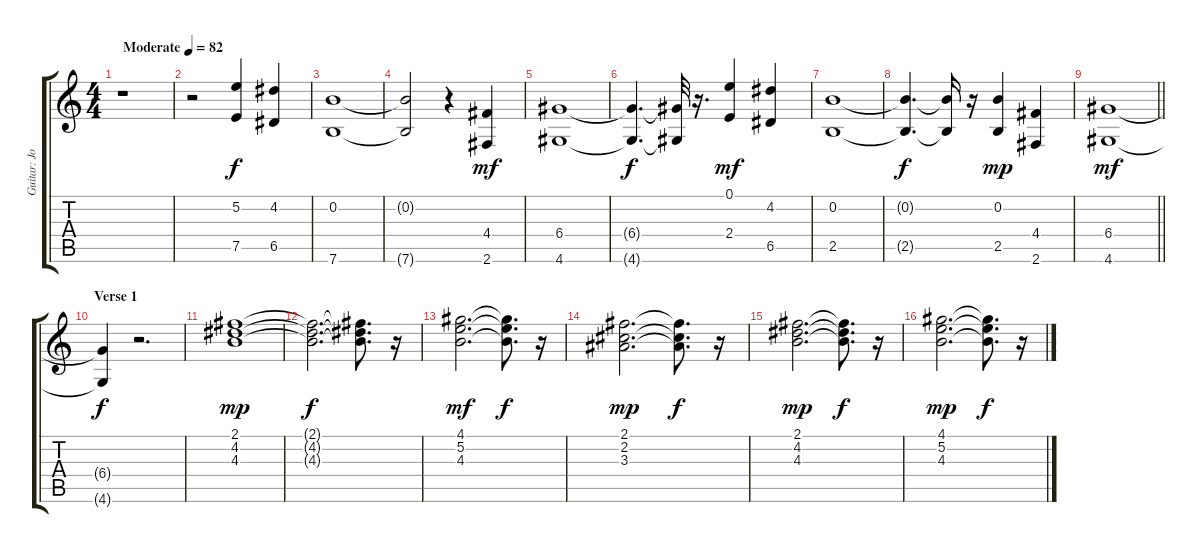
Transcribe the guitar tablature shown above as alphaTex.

\track ("Guitar: Jonas Isacsson" "Guitar: Jo") {instrument electricguitarjazz}
\staff {score tabs}
\tuning (E4 B3 G3 D3 A2 E2) {hide}
\ts (4 4)
\tempo (82 "Moderate")
\clef g2
\ks c
r.1{dy f instrument electricguitarjazz} |
r.2 (5.2 7.5).4 (4.2 6.5).4 |
(0.2 7.6).1 |
(0.2{t} 7.6{t}).2 r.4 (4.4 2.6).4{dy mf} |
(6.4 4.6).1 |
(6.4{t} 4.6{t}).4{d dy f} (6.4{t} 4.6{t}).32 r.16{d} (0.1 2.4).4{dy mf} (4.2 6.5).4 |
(0.2 2.5).1 |
(0.2{t} 2.5{t}).4{d dy f} (0.2{t} 2.5{t}).16 r.16 (0.2 2.5).4{dy mp} (4.4 2.6).4 |
\barLineRight lightlight
(6.4 4.6).1{dy mf} |
\section ("" "Verse 1")
(6.4{t} 4.6{t}).4{dy f} r.2{d} |
(2.1 4.2 4.3).1{dy mp} |
(2.1{t} 4.2{t} 4.3{t}).2{d dy f} (2.1{t} 4.2{t} 4.3{t}).8{d} r.16 |
(4.1 5.2 4.3).2{d dy mf} (4.1{t} 5.2{t} 4.3{t}).8{d dy f} r.16 |
(2.1 2.2 3.3).2{d dy mp} (2.1{t} 2.2{t} 3.3{t}).8{d dy f} r.16 |
(2.1 4.2 4.3).2{d dy mp} (2.1{t} 4.2{t} 4.3{t}).8{d dy f} r.16 |
(4.1 5.2 4.3).2{d dy mp} (4.1{t} 5.2{t} 4.3{t}).8{d dy f} r.16
